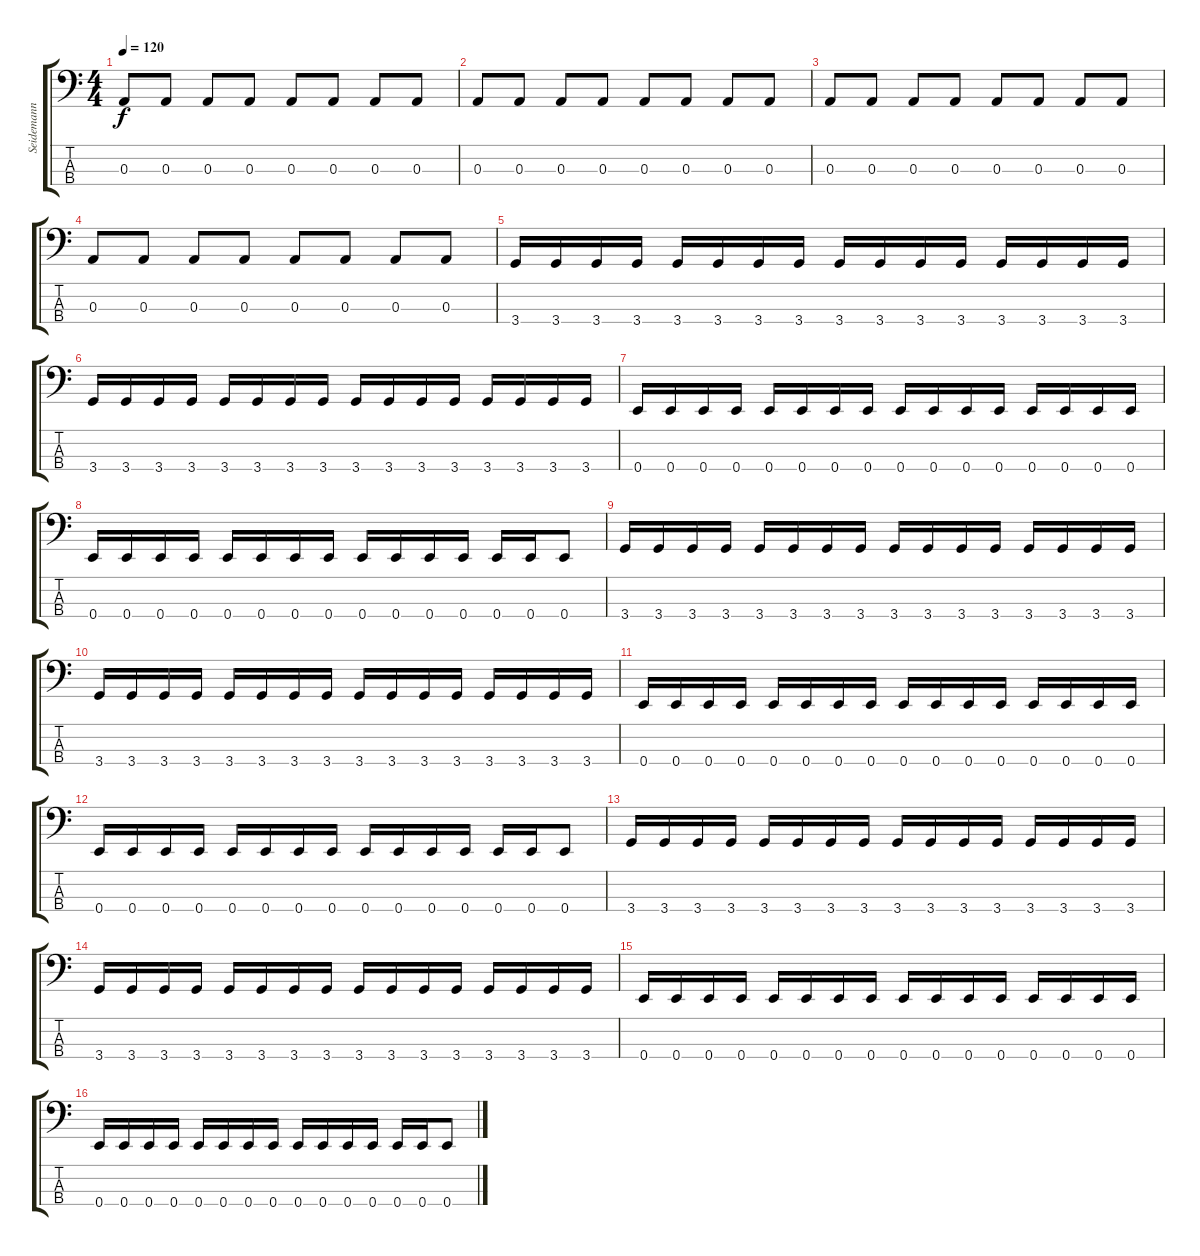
\track ("Seidemann" "Seidemann") {instrument electricbassfinger}
\staff {score tabs}
\tuning (G2 D2 A1 E1) {hide}
\ts (4 4)
\tempo 120
\clef f4
\ks c
0.3.8{dy f} 0.3.8 0.3.8 0.3.8 0.3.8 0.3.8 0.3.8 0.3.8 |
0.3.8 0.3.8 0.3.8 0.3.8 0.3.8 0.3.8 0.3.8 0.3.8 |
0.3.8 0.3.8 0.3.8 0.3.8 0.3.8 0.3.8 0.3.8 0.3.8 |
0.3.8 0.3.8 0.3.8 0.3.8 0.3.8 0.3.8 0.3.8 0.3.8 |
3.4.16 3.4.16 3.4.16 3.4.16 3.4.16 3.4.16 3.4.16 3.4.16 3.4.16 3.4.16 3.4.16 3.4.16 3.4.16 3.4.16 3.4.16 3.4.16 |
3.4.16 3.4.16 3.4.16 3.4.16 3.4.16 3.4.16 3.4.16 3.4.16 3.4.16 3.4.16 3.4.16 3.4.16 3.4.16 3.4.16 3.4.16 3.4.16 |
0.4.16 0.4.16 0.4.16 0.4.16 0.4.16 0.4.16 0.4.16 0.4.16 0.4.16 0.4.16 0.4.16 0.4.16 0.4.16 0.4.16 0.4.16 0.4.16 |
0.4.16 0.4.16 0.4.16 0.4.16 0.4.16 0.4.16 0.4.16 0.4.16 0.4.16 0.4.16 0.4.16 0.4.16 0.4.16 0.4.16 0.4.8 |
3.4.16 3.4.16 3.4.16 3.4.16 3.4.16 3.4.16 3.4.16 3.4.16 3.4.16 3.4.16 3.4.16 3.4.16 3.4.16 3.4.16 3.4.16 3.4.16 |
3.4.16 3.4.16 3.4.16 3.4.16 3.4.16 3.4.16 3.4.16 3.4.16 3.4.16 3.4.16 3.4.16 3.4.16 3.4.16 3.4.16 3.4.16 3.4.16 |
0.4.16 0.4.16 0.4.16 0.4.16 0.4.16 0.4.16 0.4.16 0.4.16 0.4.16 0.4.16 0.4.16 0.4.16 0.4.16 0.4.16 0.4.16 0.4.16 |
0.4.16 0.4.16 0.4.16 0.4.16 0.4.16 0.4.16 0.4.16 0.4.16 0.4.16 0.4.16 0.4.16 0.4.16 0.4.16 0.4.16 0.4.8 |
3.4.16 3.4.16 3.4.16 3.4.16 3.4.16 3.4.16 3.4.16 3.4.16 3.4.16 3.4.16 3.4.16 3.4.16 3.4.16 3.4.16 3.4.16 3.4.16 |
3.4.16 3.4.16 3.4.16 3.4.16 3.4.16 3.4.16 3.4.16 3.4.16 3.4.16 3.4.16 3.4.16 3.4.16 3.4.16 3.4.16 3.4.16 3.4.16 |
0.4.16 0.4.16 0.4.16 0.4.16 0.4.16 0.4.16 0.4.16 0.4.16 0.4.16 0.4.16 0.4.16 0.4.16 0.4.16 0.4.16 0.4.16 0.4.16 |
0.4.16 0.4.16 0.4.16 0.4.16 0.4.16 0.4.16 0.4.16 0.4.16 0.4.16 0.4.16 0.4.16 0.4.16 0.4.16 0.4.16 0.4.8
